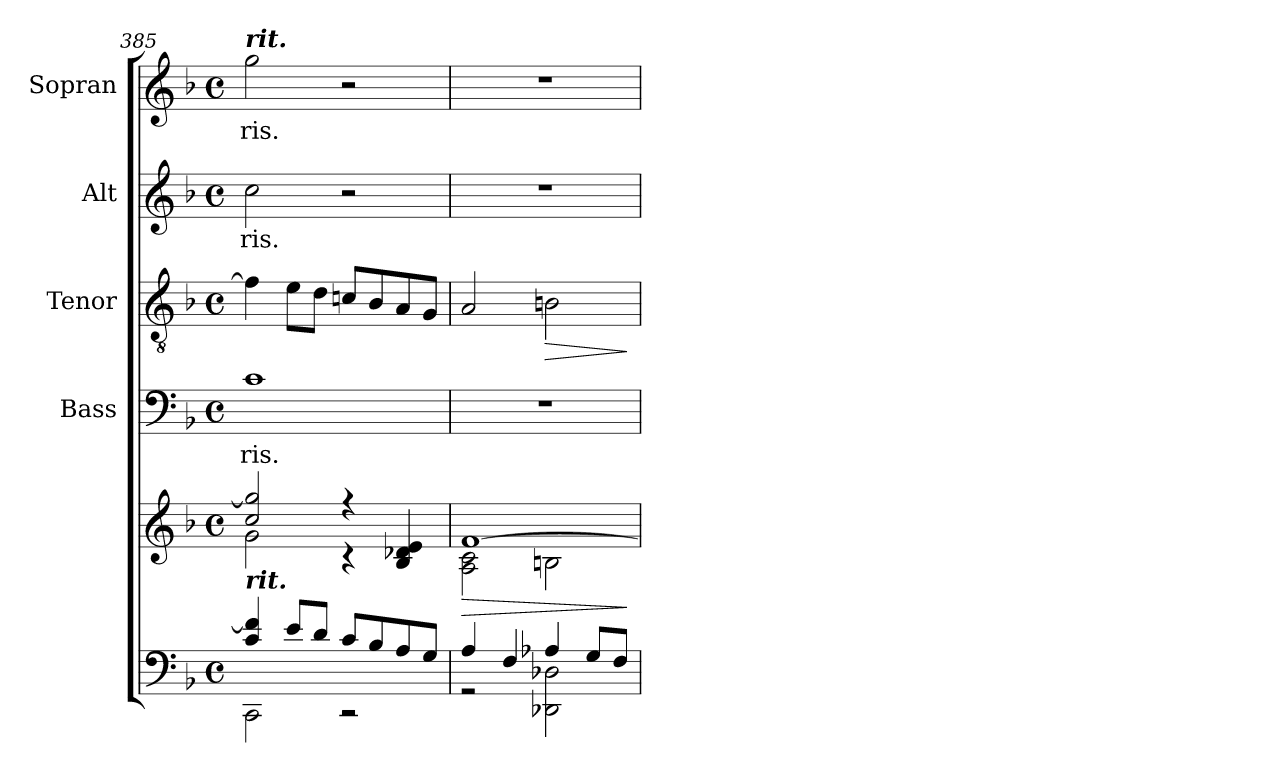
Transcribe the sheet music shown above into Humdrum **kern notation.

**kern	**kern	**dynam	**kern	**text	**kern	**dynam	**kern	**text	**kern	**text
*part5	*part5	*part5	*part4	*part4	*part3	*part3	*part2	*part2	*part1	*part1
*staff6	*staff5	*staff5/6	*staff4	*staff4	*staff3	*staff3	*staff2	*staff2	*staff1	*staff1
*	*	*	*I"Bass	*	*I"Tenor	*	*I"Alt	*	*I"Sopran	*
*	*	*	*I'B.	*	*I'T.	*	*I'A.	*	*I'S.	*
*clefF4	*clefG2	*	*clefF4	*	*clefGv2	*	*clefG2	*	*clefG2	*
*k[b-]	*k[b-]	*	*k[b-]	*	*k[b-]	*	*k[b-]	*	*k[b-]	*
*F:	*F:	*	*F:	*	*F:	*	*F:	*	*F:	*
*M4/4	*M4/4	*	*M4/4	*	*M4/4	*	*M4/4	*	*M4/4	*
*met(c)	*met(c)	*	*met(c)	*	*met(c)	*	*met(c)	*	*met(c)	*
=385	=385	=385	=385	=385	=385	=385	=385	=385	=385	=385
*^	*^	*	*	*	*	*	*	*	*	*
!	!	!	!	!	!	!	!	!	!	!	!LO:TX:a:Bi:t=rit.	!
!	!	!LO:TX:b:Bi:t=rit.	!	!	!	!	!	!	!	!	!	!
!	!	!	!	!	!	!LO:LY:b	!	!	!	!LO:LY:b	!	!LO:LY:b
4c/ 4f/]	2CC\	2cc/ 2gg/]	2g\	.	1c	-ris.	4f\]	.	2cc\	-ris.	2gg\	-ris.
8e/L	.	.	.	.	.	.	8e\L	.	.	.	.	.
8d/J	.	.	.	.	.	.	8d\J	.	.	.	.	.
8c/L	2r	4r	4r	.	.	.	8cn/L	.	2r	.	2r	.
8B-/	.	.	.	.	.	.	8B-/	.	.	.	.	.
8A/	.	4B-/ 4d-X/ 4e/	4ryy	.	.	.	8A/	.	.	.	.	.
8G/J	.	.	.	.	.	.	8G/J	.	.	.	.	.
=386	=386	=386	=386	=386	=386	=386	=386	=386	=386	=386	=386	=386
!	!	!	!	!LO:HP:b	!	!	!	!	!	!	!	!
4A/	2r	[>1f	2A\ 2c\	>	1r	.	2A/	.	1r	.	1r	.
4F/	.	.	.	.	.	.	.	.	.	.	.	.
!	!	!	!	!	!	!	!	!LO:HP:b	!	!	!	!
4A-X/	2DD-X\ 2D-X\	.	2Bn\	.	.	.	2Bn\	>	.	.	.	.
8G/L	.	.	.	.	.	.	.	.	.	.	.	.
8F/J	.	.	.	.	.	.	.	.	.	.	.	.
*v	*v	*	*	*	*	*	*	*	*	*	*	*
*	*v	*v	*	*	*	*	*	*	*	*	*
.	.	]	.	.	.	]	.	.	.	.
=	=	=	=	=	=	=	=	=	=	=
*-	*-	*-	*-	*-	*-	*-	*-	*-	*-	*-
